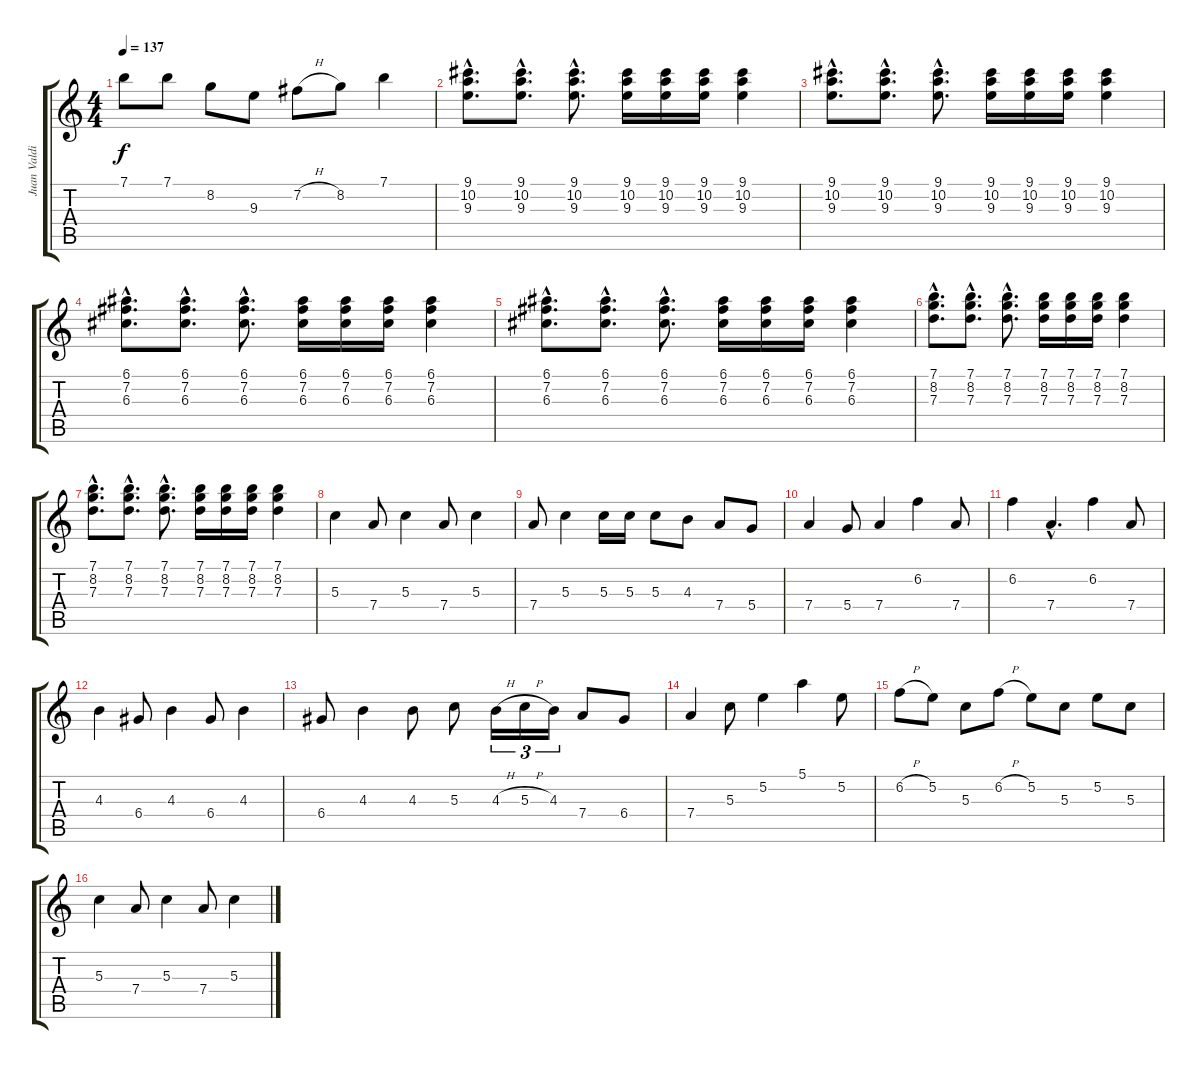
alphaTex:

\track ("Juan Valdivia" "Juan Valdi") {instrument electricguitarjazz}
\staff {score tabs}
\tuning (E4 B3 G3 D3 A2 E2) {hide}
\ts (4 4)
\tempo 137
\clef g2
\ks c
7.1{t}.8{dy f} 7.1.8 8.2.8 9.3.8 7.2{h}.8 8.2.8 7.1.4 |
(9.1{hac} 10.2{hac} 9.3{hac}).8{d} (9.1{hac} 10.2{hac} 9.3{hac}).8{d} (9.1{hac} 10.2{hac} 9.3{hac}).8{d} (9.1 10.2 9.3).16 (9.1 10.2 9.3).16 (9.1 10.2 9.3).16 (9.1 10.2 9.3).4 |
(9.1{hac} 10.2{hac} 9.3{hac}).8{d} (9.1{hac} 10.2{hac} 9.3{hac}).8{d} (9.1{hac} 10.2{hac} 9.3{hac}).8{d} (9.1 10.2 9.3).16 (9.1 10.2 9.3).16 (9.1 10.2 9.3).16 (9.1 10.2 9.3).4 |
(6.1{hac} 7.2{hac} 6.3{hac}).8{d} (6.1{hac} 7.2{hac} 6.3{hac}).8{d} (6.1{hac} 7.2{hac} 6.3{hac}).8{d} (6.1 7.2 6.3).16 (6.1 7.2 6.3).16 (6.1 7.2 6.3).16 (6.1 7.2 6.3).4 |
(6.1{hac} 7.2{hac} 6.3{hac}).8{d} (6.1{hac} 7.2{hac} 6.3{hac}).8{d} (6.1{hac} 7.2{hac} 6.3{hac}).8{d} (6.1 7.2 6.3).16 (6.1 7.2 6.3).16 (6.1 7.2 6.3).16 (6.1 7.2 6.3).4 |
(7.1{hac} 8.2{hac} 7.3{hac}).8{d} (7.1{hac} 8.2{hac} 7.3{hac}).8{d} (7.1{hac} 8.2{hac} 7.3{hac}).8{d} (7.1 8.2 7.3).16 (7.1 8.2 7.3).16 (7.1 8.2 7.3).16 (7.1 8.2 7.3).4 |
(7.1{hac} 8.2{hac} 7.3{hac}).8{d} (7.1{hac} 8.2{hac} 7.3{hac}).8{d} (7.1{hac} 8.2{hac} 7.3{hac}).8{d} (7.1 8.2 7.3).16 (7.1 8.2 7.3).16 (7.1 8.2 7.3).16 (7.1 8.2 7.3).4 |
5.3.4 7.4.8 5.3.4 7.4.8 5.3.4 |
7.4.8 5.3.4 5.3.16 5.3.16 5.3.8 4.3.8 7.4.8 5.4.8 |
7.4.4 5.4.8 7.4.4 6.2.4 7.4.8 |
6.2.4 7.4{hac}.4{d} 6.2.4 7.4.8 |
4.3.4 6.4.8 4.3.4 6.4.8 4.3.4 |
6.4.8 4.3.4 4.3.8 5.3.8 4.3{h}.16{tu (3 2)} 5.3{h}.16{tu (3 2)} 4.3.16{tu (3 2)} 7.4.8 6.4.8 |
7.4.4 5.3.8 5.2.4 5.1.4 5.2.8 |
6.2{h}.8 5.2.8 5.3.8 6.2{h}.8 5.2.8 5.3.8 5.2.8 5.3.8 |
5.3.4 7.4.8 5.3.4 7.4.8 5.3.4
